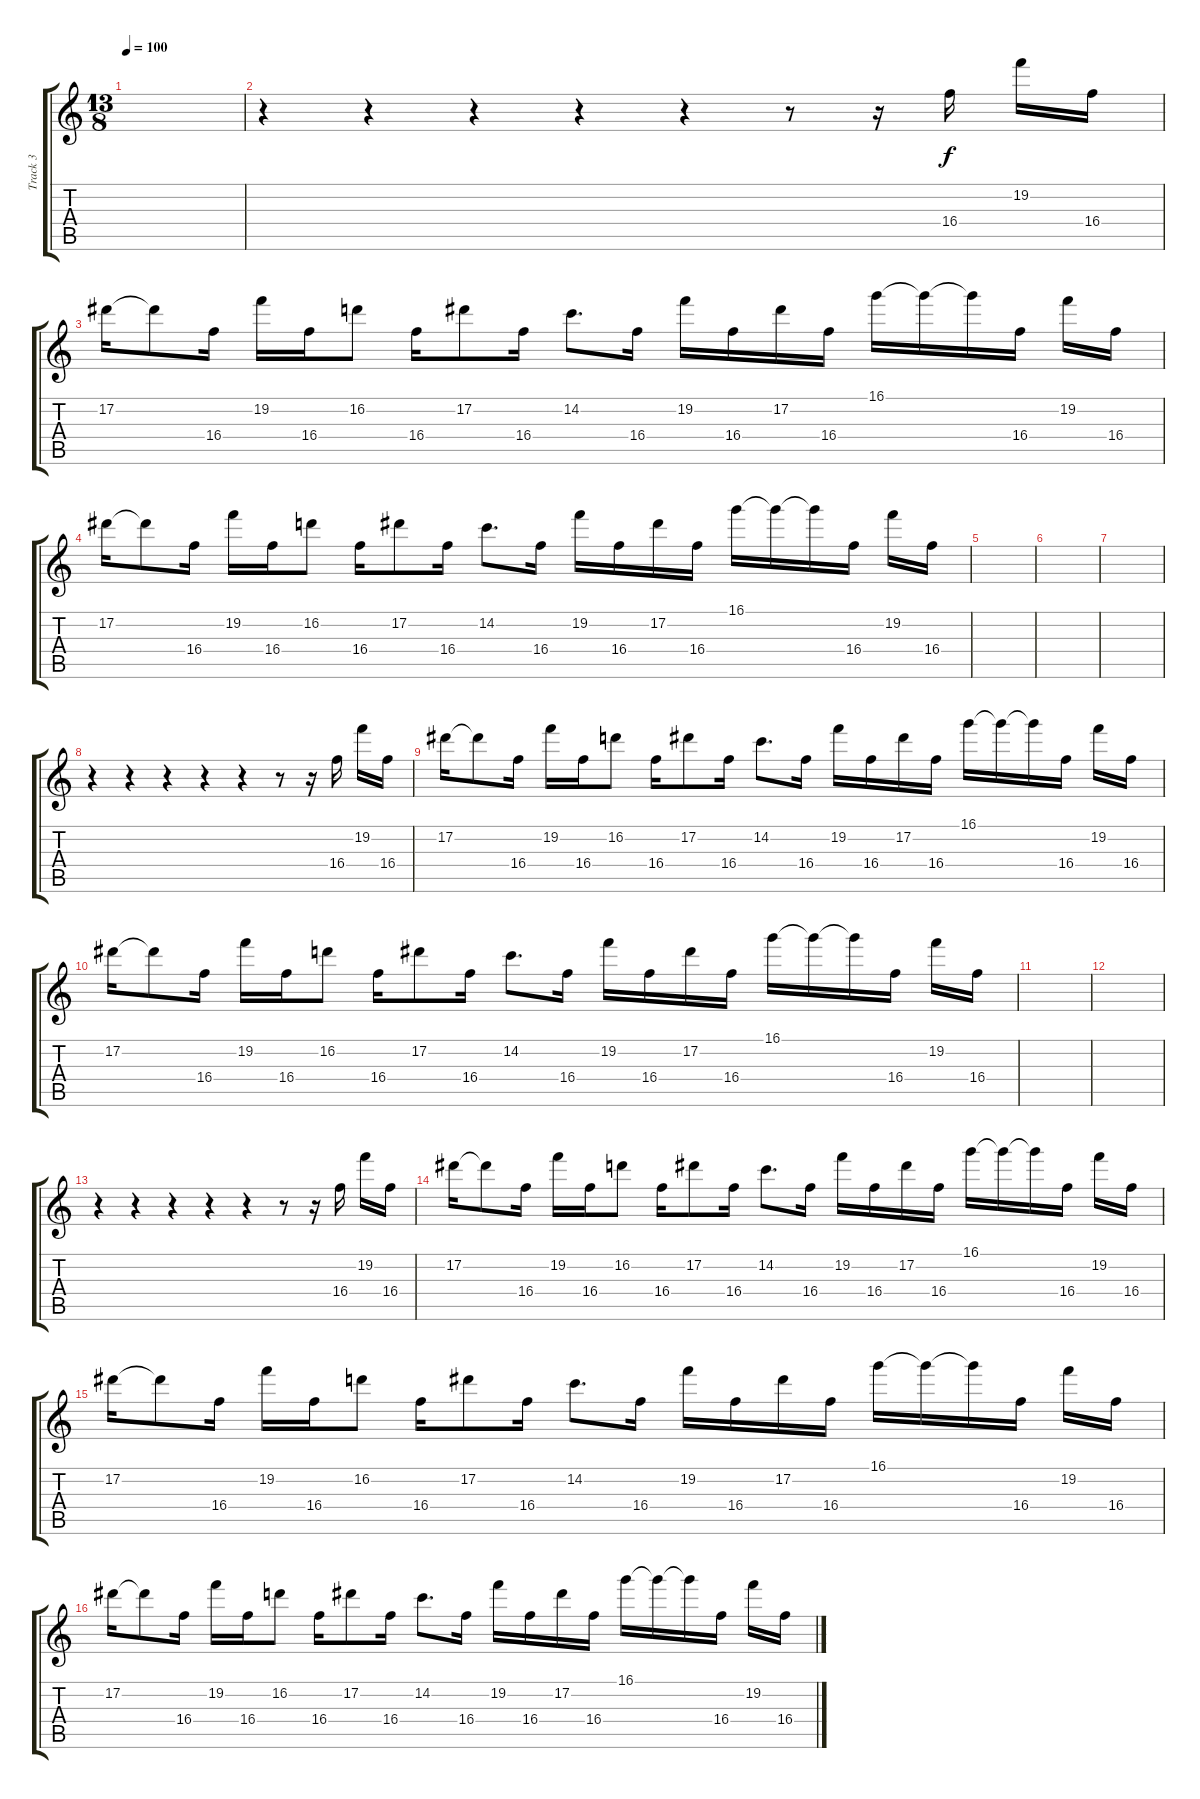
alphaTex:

\track ("Track 3" "Track 3") {instrument acousticguitarsteel}
\staff {score tabs}
\tuning (Eb4 Bb3 Gb3 Db3 Ab2 Eb2) {hide}
\ts (13 8)
\tempo 100
\clef g2
\ks c
|
r.4 r.4 r.4 r.4 r.4 r.8 r.16 16.4.16 19.2.16 16.4.16 |
17.2.16 17.2{t}.8 16.4.16 19.2.16 16.4.16 16.2.8 16.4.16 17.2.8 16.4.16 14.2.8{d} 16.4.16 19.2.16 16.4.16 17.2.16 16.4.16 16.1.16 16.1{t}.16 16.1{t}.16 16.4.16 19.2.16 16.4.16 |
17.2.16 17.2{t}.8 16.4.16 19.2.16 16.4.16 16.2.8 16.4.16 17.2.8 16.4.16 14.2.8{d} 16.4.16 19.2.16 16.4.16 17.2.16 16.4.16 16.1.16 16.1{t}.16 16.1{t}.16 16.4.16 19.2.16 16.4.16 |
|
|
|
r.4 r.4 r.4 r.4 r.4 r.8 r.16 16.4.16 19.2.16 16.4.16 |
17.2.16 17.2{t}.8 16.4.16 19.2.16 16.4.16 16.2.8 16.4.16 17.2.8 16.4.16 14.2.8{d} 16.4.16 19.2.16 16.4.16 17.2.16 16.4.16 16.1.16 16.1{t}.16 16.1{t}.16 16.4.16 19.2.16 16.4.16 |
17.2.16 17.2{t}.8 16.4.16 19.2.16 16.4.16 16.2.8 16.4.16 17.2.8 16.4.16 14.2.8{d} 16.4.16 19.2.16 16.4.16 17.2.16 16.4.16 16.1.16 16.1{t}.16 16.1{t}.16 16.4.16 19.2.16 16.4.16 |
|
|
r.4 r.4 r.4 r.4 r.4 r.8 r.16 16.4.16 19.2.16 16.4.16 |
17.2.16 17.2{t}.8 16.4.16 19.2.16 16.4.16 16.2.8 16.4.16 17.2.8 16.4.16 14.2.8{d} 16.4.16 19.2.16 16.4.16 17.2.16 16.4.16 16.1.16 16.1{t}.16 16.1{t}.16 16.4.16 19.2.16 16.4.16 |
17.2.16 17.2{t}.8 16.4.16 19.2.16 16.4.16 16.2.8 16.4.16 17.2.8 16.4.16 14.2.8{d} 16.4.16 19.2.16 16.4.16 17.2.16 16.4.16 16.1.16 16.1{t}.16 16.1{t}.16 16.4.16 19.2.16 16.4.16 |
17.2.16 17.2{t}.8 16.4.16 19.2.16 16.4.16 16.2.8 16.4.16 17.2.8 16.4.16 14.2.8{d} 16.4.16 19.2.16 16.4.16 17.2.16 16.4.16 16.1.16 16.1{t}.16 16.1{t}.16 16.4.16 19.2.16 16.4.16
